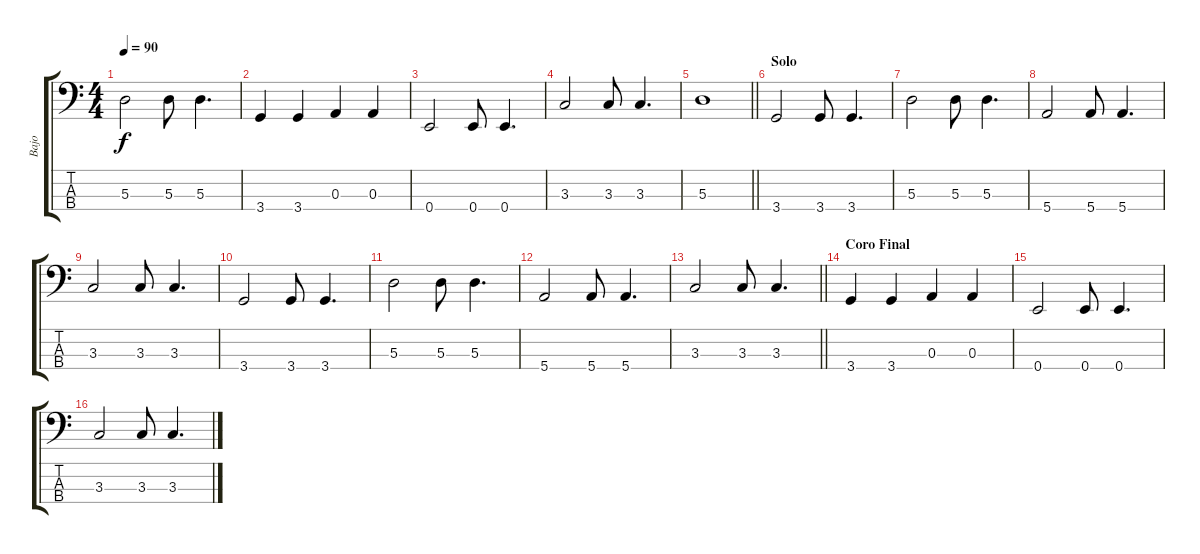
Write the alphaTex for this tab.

\track ("Bajo" "Bajo") {instrument electricbassfinger}
\staff {score tabs}
\tuning (G2 D2 A1 E1) {hide}
\ts (4 4)
\tempo 90
\clef f4
\ks c
5.3.2{dy f} 5.3.8 5.3.4{d} |
3.4.4 3.4.4 0.3.4 0.3.4 |
0.4.2 0.4.8 0.4.4{d} |
3.3.2 3.3.8 3.3.4{d} |
\barLineRight lightlight
5.3.1 |
\section ("" "Solo")
3.4.2 3.4.8 3.4.4{d} |
5.3.2 5.3.8 5.3.4{d} |
5.4.2 5.4.8 5.4.4{d} |
3.3.2 3.3.8 3.3.4{d} |
3.4.2 3.4.8 3.4.4{d} |
5.3.2 5.3.8 5.3.4{d} |
5.4.2 5.4.8 5.4.4{d} |
\barLineRight lightlight
3.3.2 3.3.8 3.3.4{d} |
\section ("" "Coro Final")
3.4.4 3.4.4 0.3.4 0.3.4 |
0.4.2 0.4.8 0.4.4{d} |
3.3.2 3.3.8 3.3.4{d}
